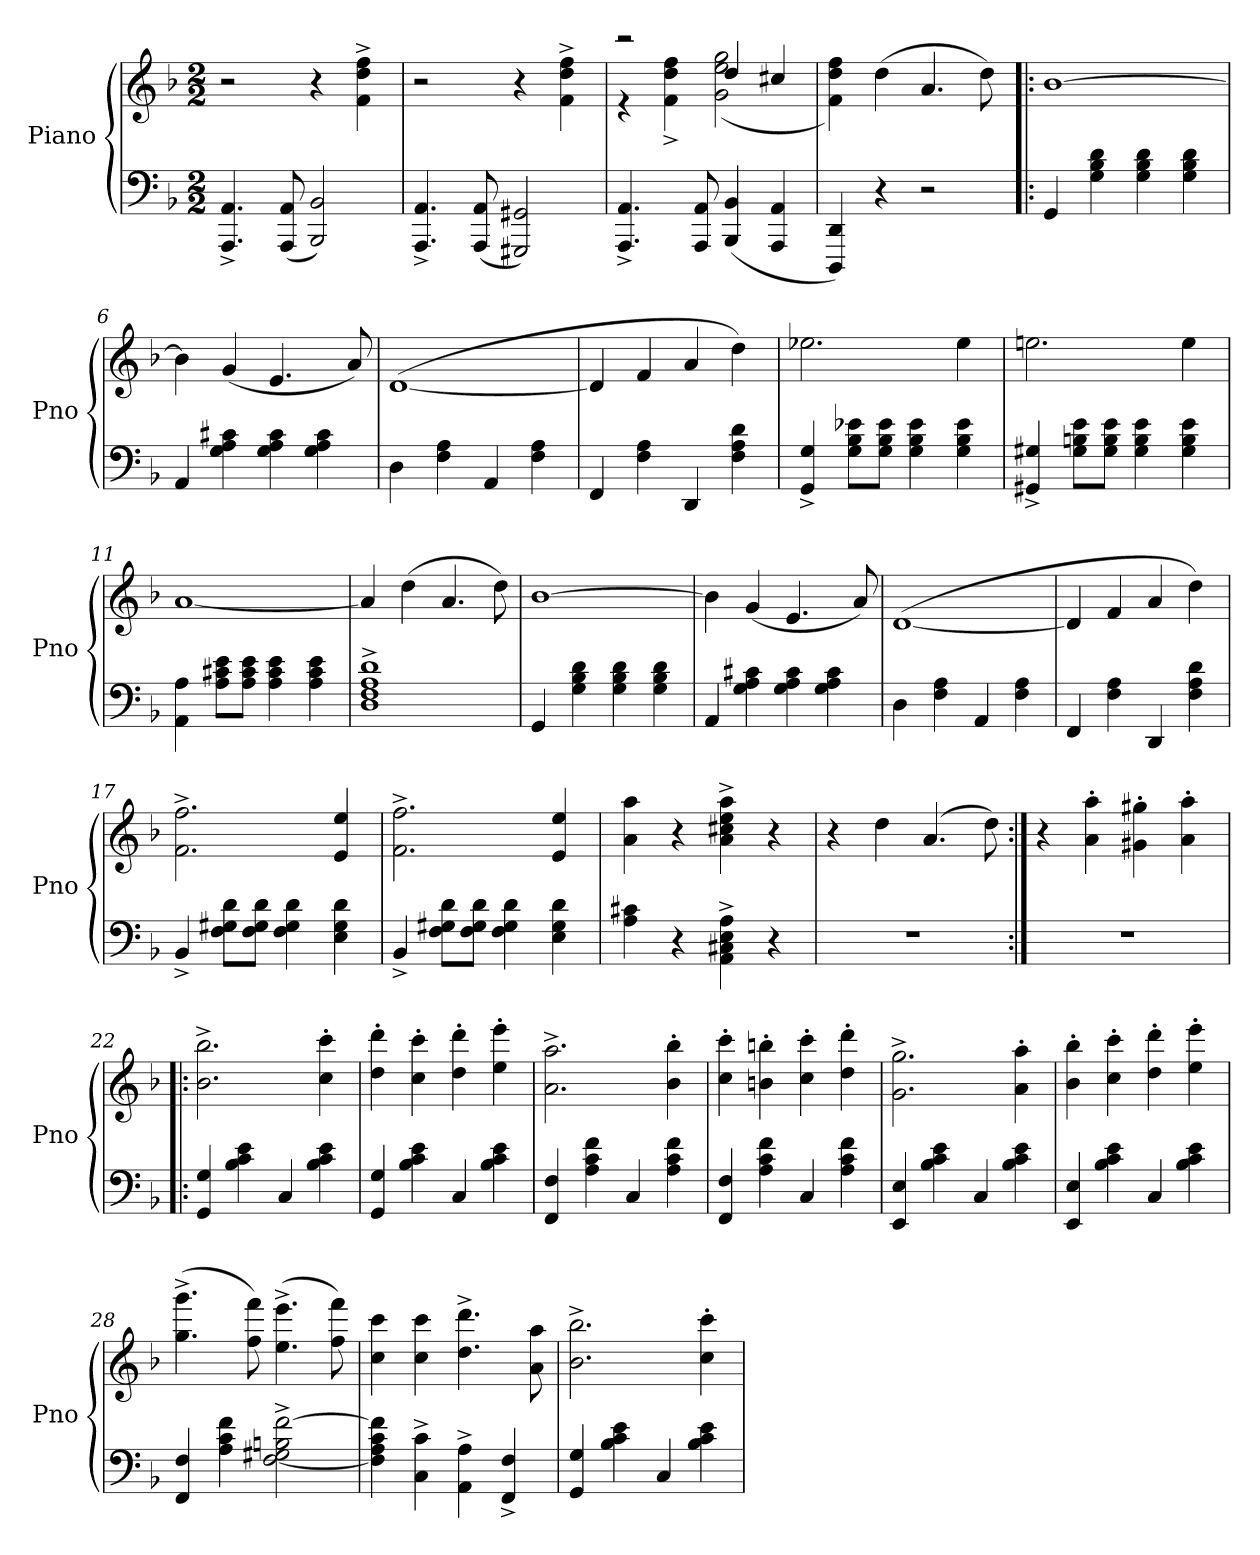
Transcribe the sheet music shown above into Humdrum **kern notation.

**kern	**kern
*part1	*part1
*staff2	*staff1
*I"Piano	*
*I'Pno	*
*clefF4	*clefG2
*k[b-]	*k[b-]
*d:	*d:
*M2/2	*M2/2
*MM180	*MM180
=1	=1
4.AAA^/ 4.AA^/	2r
(8AAA/ 8AA/	.
2BBB-/ 2BB-/)	4r
.	4f^\ 4dd^\ 4ff^\
=2	=2
4.AAA^/ 4.AA^/	2r
(8AAA/ 8AA/	.
2GGG#X/ 2GG#X/)	4r
.	4f^\ 4dd^\ 4ff^\
=3	=3
*	*^
4.AAA^/ 4.AA^/	2r	4r
.	.	4f^\ 4dd^\ 4ff^\
8AAA/ 8AA/	.	.
(4BBB-/ 4BB-/	4dd/	(2g\ 2ee\ 2gg\
4AAA/ 4AA/	4cc#X/	.
*	*v	*v
=4	=4
4DDD/ 4DD/)	4f\ 4dd\ 4ff\)
4r	(4dd\
2r	4.a/
.	8dd\)
=5!|:	=5!|:
4GG/	[1b-
4G\ 4B-\ 4d\	.
4G\ 4B-\ 4d\	.
4G\ 4B-\ 4d\	.
=6	=6
4AA/	4b-\]
4G\ 4A\ 4c#X\	(4g/
4G\ 4A\ 4c#\	4.e/
4G\ 4A\ 4c#\	.
.	8a/)
=7	=7
4D\	([1d
4F\ 4A\	.
4AA/	.
4F\ 4A\	.
=8	=8
4FF/	4d/]
4F\ 4A\	4f/
4DD/	4a/
4F\ 4A\ 4d\	4dd\)
=9	=9
4GG^/ 4G^/	2.ee-X\
8G\ 8B-\ 8e-X\L	.
8G\ 8B-\ 8e-\J	.
4G\ 4B-\ 4e-\	.
4G\ 4B-\ 4e-\	4ee-\
=10	=10
4GG#X^/ 4G#X^/	2.een\
8G#\ 8Bn\ 8e\L	.
8G#\ 8B\ 8e\J	.
4G#\ 4B\ 4e\	.
4G#\ 4B\ 4e\	4ee\
=11	=11
4AA\ 4A\	[1a
8A\ 8c#X\ 8e\L	.
8A\ 8c#\ 8e\J	.
4A\ 4c#\ 4e\	.
4A\ 4c#\ 4e\	.
=12	=12
1D^ 1F^ 1A^ 1d^	4a/]
.	(4dd\
.	4.a/
.	8dd\)
=13	=13
4GG/	[1b-
4G\ 4B-\ 4d\	.
4G\ 4B-\ 4d\	.
4G\ 4B-\ 4d\	.
=14	=14
4AA/	4b-\]
4G\ 4A\ 4c#X\	(4g/
4G\ 4A\ 4c#\	4.e/
4G\ 4A\ 4c#\	.
.	8a/)
=15	=15
4D\	([1d
4F\ 4A\	.
4AA/	.
4F\ 4A\	.
=16	=16
4FF/	4d/]
4F\ 4A\	4f/
4DD/	4a/
4F\ 4A\ 4d\	4dd\)
=17	=17
4BB-^/	2.f^\ 2.ff^\
8F\ 8G#X\ 8d\L	.
8F\ 8G#\ 8d\J	.
4F\ 4G#\ 4d\	.
4E\ 4G#\ 4d\	4e/ 4ee/
=18	=18
4BB-^/	2.f^\ 2.ff^\
8F\ 8G#X\ 8d\L	.
8F\ 8G#\ 8d\J	.
4F\ 4G#\ 4d\	.
4E\ 4G#\ 4d\	4e/ 4ee/
=19	=19
4A\ 4c#X\	4a\ 4aa\
4r	4r
4AA^\ 4C#X^\ 4E^\ 4A^\	4a^\ 4cc#X^\ 4ee^\ 4aa^\
4r	4r
=20	=20
1r	4r
.	4dd\
.	(4.a/
.	8dd\)
=21:|!	=21:|!
1r	4r
.	4a'\ 4aa'\
.	4g#X'\ 4gg#X'\
.	4a'\ 4aa'\
=22!|:	=22!|:
4GG/ 4G/	2.b-^\ 2.bb-^\
4B-\ 4c\ 4e\	.
4C/	.
4B-\ 4c\ 4e\	4cc'\ 4ccc'\
=23	=23
4GG/ 4G/	4dd'\ 4ddd'\
4B-\ 4c\ 4e\	4cc'\ 4ccc'\
4C/	4dd'\ 4ddd'\
4B-\ 4c\ 4e\	4ee'\ 4eee'\
=24	=24
4FF/ 4F/	2.a^\ 2.aa^\
4A\ 4c\ 4f\	.
4C/	.
4A\ 4c\ 4f\	4b-'\ 4bb-'\
=25	=25
4FF/ 4F/	4cc'\ 4ccc'\
4A\ 4c\ 4f\	4bn'\ 4bbn'\
4C/	4cc'\ 4ccc'\
4A\ 4c\ 4f\	4dd'\ 4ddd'\
=26	=26
4EE/ 4E/	2.g^\ 2.gg^\
4B-\ 4c\ 4e\	.
4C/	.
4B-\ 4c\ 4e\	4a'\ 4aa'\
=27	=27
4EE/ 4E/	4b-'\ 4bb-'\
4B-\ 4c\ 4e\	4cc'\ 4ccc'\
4C/	4dd'\ 4ddd'\
4B-\ 4c\ 4e\	4ee'\ 4eee'\
=28	=28
4FF/ 4F/	(4.gg^\ 4.ggg^\
4A\ 4c\ 4f\	.
.	8ff\ 8fff\)
[2F^\ 2G#X^\ 2Bn^\ [2f^\	(4.ee^\ 4.eee^\
.	8ff\ 8fff\)
=29	=29
4F]\ 4A\ 4c\ 4f]\	4cc\ 4ccc\
4C^\ 4c^\	4cc\ 4ccc\
4AA^\ 4A^\	4.dd^\ 4.ddd^\
4FF^/ 4F^/	.
.	8a\ 8aa\
=30	=30
4GG/ 4G/	2.b-^\ 2.bb-^\
4B-\ 4c\ 4e\	.
4C/	.
4B-\ 4c\ 4e\	4cc'\ 4ccc'\
=	=
*-	*-
